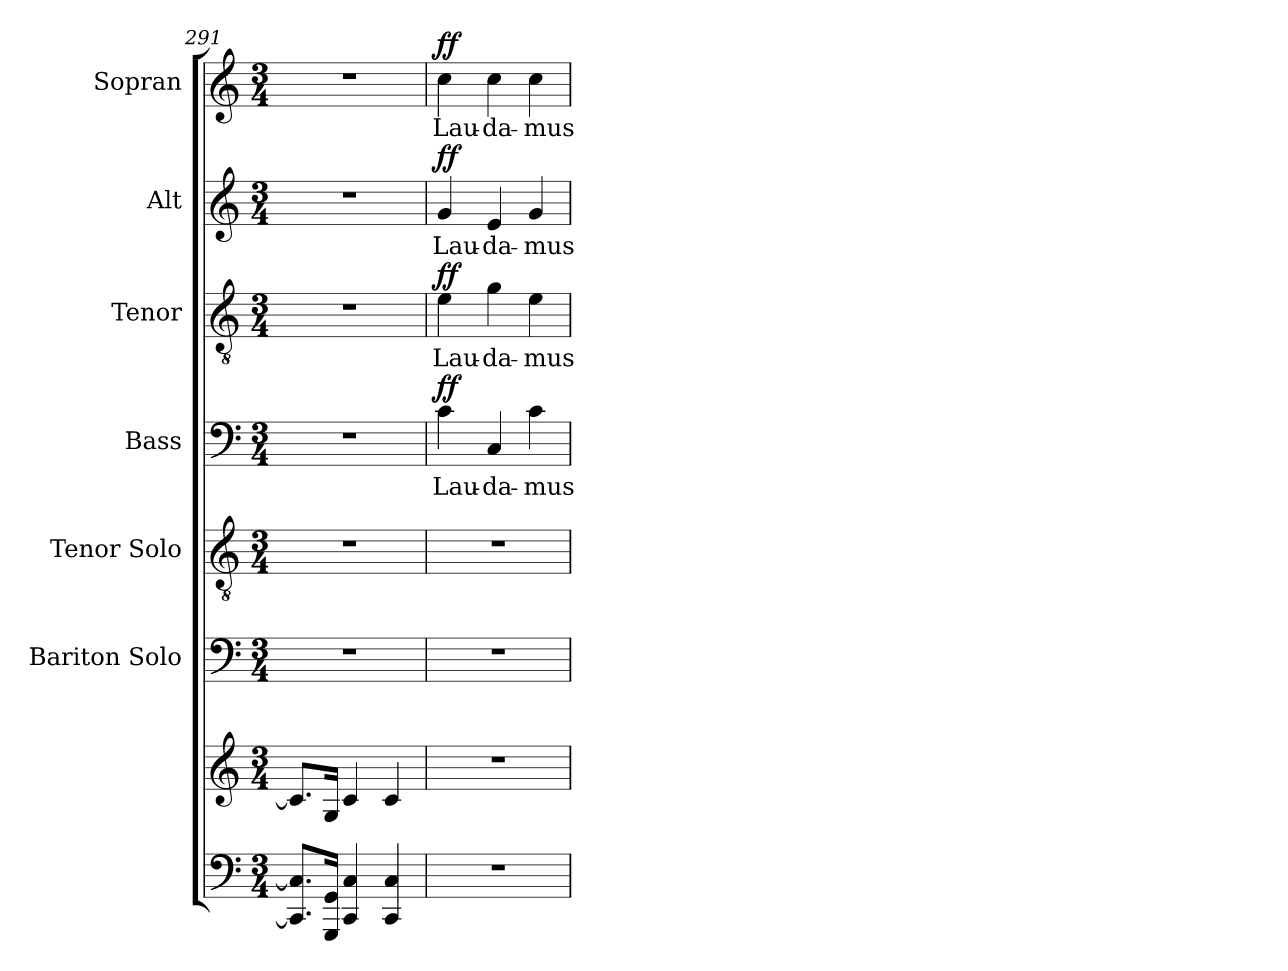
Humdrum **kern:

**kern	**kern	**kern	**kern	**kern	**text	**dynam	**kern	**text	**dynam	**kern	**text	**dynam	**kern	**text	**dynam
*part7	*part7	*part6	*part5	*part4	*part4	*part4	*part3	*part3	*part3	*part2	*part2	*part2	*part1	*part1	*part1
*staff8	*staff7	*staff6	*staff5	*staff4	*staff4	*staff4	*staff3	*staff3	*staff3	*staff2	*staff2	*staff2	*staff1	*staff1	*staff1
*	*	*I"Bariton Solo	*I"Tenor Solo	*I"Bass	*	*	*I"Tenor	*	*	*I"Alt	*	*	*I"Sopran	*	*
*	*	*	*	*I'B.	*	*	*I'T.	*	*	*I'A.	*	*	*I'S.	*	*
*clefF4	*clefG2	*clefF4	*clefGv2	*clefF4	*	*	*clefGv2	*	*	*clefG2	*	*	*clefG2	*	*
*k[]	*k[]	*k[]	*k[]	*k[]	*	*	*k[]	*	*	*k[]	*	*	*k[]	*	*
*C:	*C:	*C:	*C:	*C:	*	*	*C:	*	*	*C:	*	*	*C:	*	*
*M3/4	*M3/4	*M3/4	*M3/4	*M3/4	*	*	*M3/4	*	*	*M3/4	*	*	*M3/4	*	*
=291	=291	=291	=291	=291	=291	=291	=291	=291	=291	=291	=291	=291	=291	=291	=291
8.CC/] 8.C/]L	8.c/L]	2.r	2.r	2.r	.	.	2.r	.	.	2.r	.	.	2.r	.	.
16GGG/ 16GG/Jk	16G/Jk	.	.	.	.	.	.	.	.	.	.	.	.	.	.
4CC/ 4C/	4c/	.	.	.	.	.	.	.	.	.	.	.	.	.	.
4CC/ 4C/	4c/	.	.	.	.	.	.	.	.	.	.	.	.	.	.
=292	=292	=292	=292	=292	=292	=292	=292	=292	=292	=292	=292	=292	=292	=292	=292
!	!	!	!	!	!LO:LY:b	!LO:DY:a	!	!LO:LY:b	!LO:DY:a	!	!LO:LY:b	!LO:DY:a	!	!LO:LY:b	!LO:DY:a
2.r	2.r	2.r	2.r	4c\	Lau-	ff	4e\	Lau-	ff	4g/	Lau-	ff	4cc\	Lau-	ff
!	!	!	!	!	!LO:LY:b	!	!	!LO:LY:b	!	!	!LO:LY:b	!	!	!LO:LY:b	!
.	.	.	.	4C/	-da-	.	4g\	-da-	.	4e/	-da-	.	4cc\	-da-	.
!	!	!	!	!	!LO:LY:b	!	!	!LO:LY:b	!	!	!LO:LY:b	!	!	!LO:LY:b	!
.	.	.	.	4c\	-mus	.	4e\	-mus	.	4g/	-mus	.	4cc\	-mus	.
=	=	=	=	=	=	=	=	=	=	=	=	=	=	=	=
*-	*-	*-	*-	*-	*-	*-	*-	*-	*-	*-	*-	*-	*-	*-	*-
